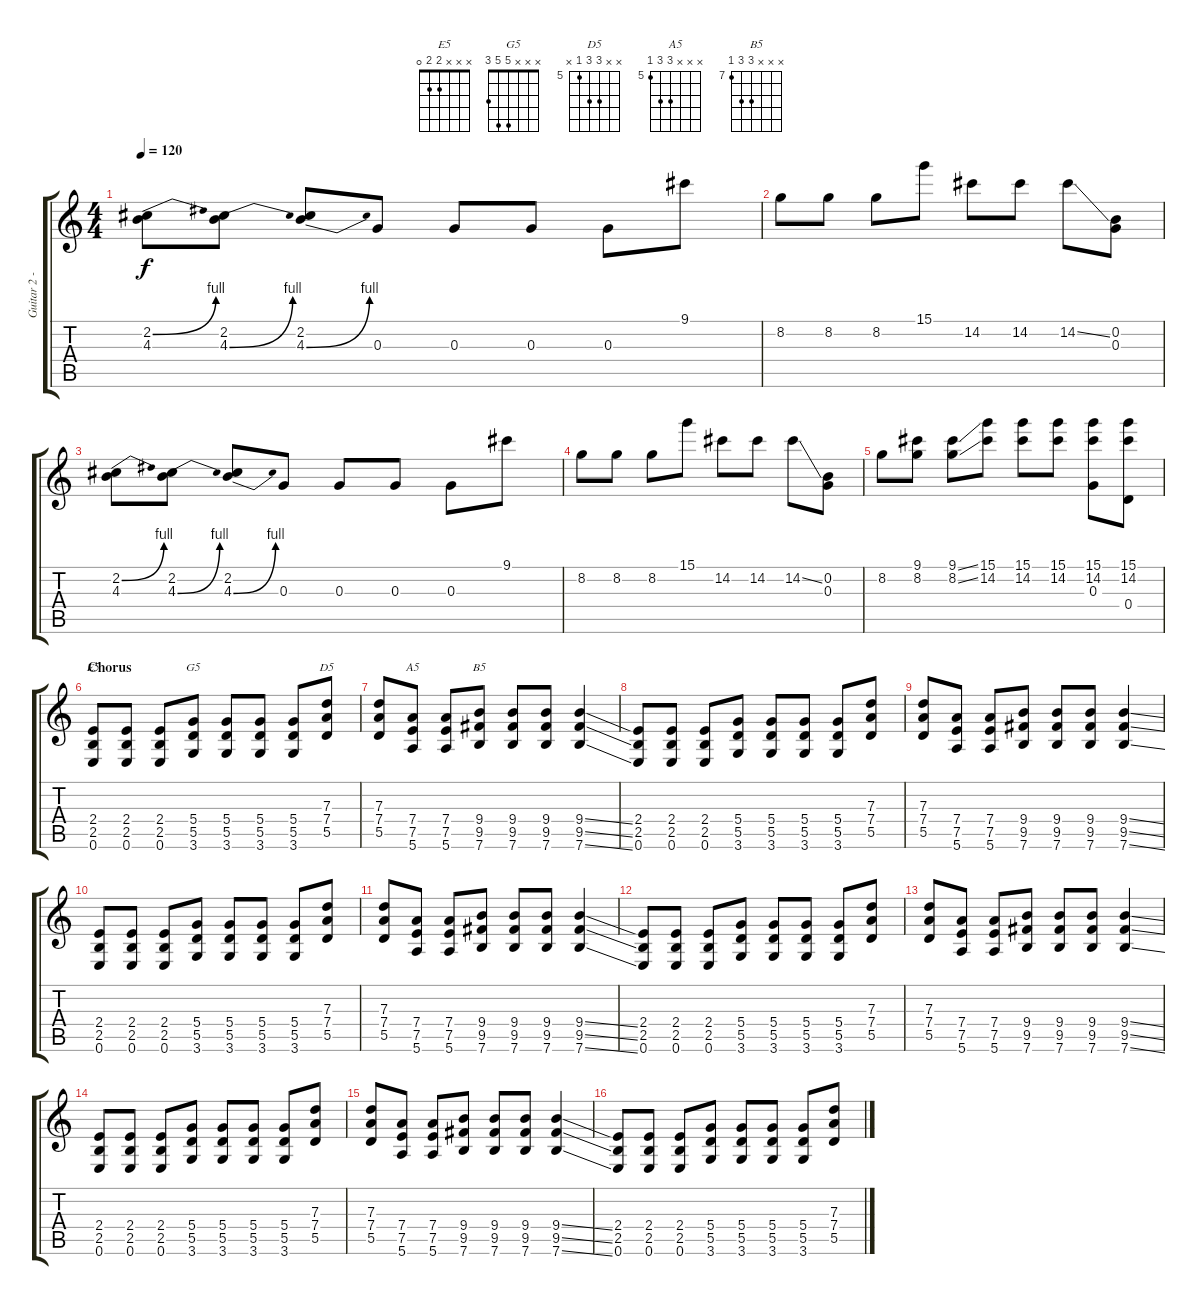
\track ("Guitar 2 - Electric" "Guitar 2 -") {instrument electricguitarclean}
\staff {score tabs}
\tuning (E4 B3 G3 D3 A2 E2) {hide}
\chord ("E5" x x x 2 2 0)
\chord ("G5" x x x 5 5 3)
\chord ("D5" x x 7 7 5 x) {firstfret 5}
\chord ("A5" x x x 7 7 5) {firstfret 5}
\chord ("B5" x x x 9 9 7) {firstfret 7}
\ts (4 4)
\tempo 120
\clef g2
\ks c
(2.2{be (bend 0 0 60 4)} 4.3).8{dy f} (2.2 4.3{be (bend 0 0 60 4)}).8 (2.2 4.3{be (bend 0 0 60 4)}).8 0.3.8 0.3.8 0.3.8 0.3.8 9.1.8 |
8.2.8 8.2.8 8.2.8 15.1.8 14.2.8 14.2.8 14.2{ss}.8 (0.2 0.3).8 |
(2.2{be (bend 0 0 60 4)} 4.3).8 (2.2 4.3{be (bend 0 0 60 4)}).8 (2.2 4.3{be (bend 0 0 60 4)}).8 0.3.8 0.3.8 0.3.8 0.3.8 9.1.8 |
8.2.8 8.2.8 8.2.8 15.1.8 14.2.8 14.2.8 14.2{ss}.8 (0.2 0.3).8 |
8.2.8 (9.1 8.2).8 (9.1{ss} 8.2{ss}).8 (15.1 14.2).8 (15.1 14.2).8 (15.1 14.2).8 (15.1 14.2 0.3).8 (15.1 14.2 0.4).8 |
\section ("" "Chorus")
(2.4 2.5 0.6).8{ch "E5"} (2.4 2.5 0.6).8 (2.4 2.5 0.6).8 (5.4 5.5 3.6).8{ch "G5"} (5.4 5.5 3.6).8 (5.4 5.5 3.6).8 (5.4 5.5 3.6).8 (7.3 7.4 5.5).8{ch "D5"} |
(7.3 7.4 5.5).8 (7.4 7.5 5.6).8{ch "A5"} (7.4 7.5 5.6).8 (9.4 9.5 7.6).8{ch "B5"} (9.4 9.5 7.6).8 (9.4 9.5 7.6).8 (9.4{ss} 9.5{ss} 7.6{ss}).4 |
(2.4 2.5 0.6).8 (2.4 2.5 0.6).8 (2.4 2.5 0.6).8 (5.4 5.5 3.6).8 (5.4 5.5 3.6).8 (5.4 5.5 3.6).8 (5.4 5.5 3.6).8 (7.3 7.4 5.5).8 |
(7.3 7.4 5.5).8 (7.4 7.5 5.6).8 (7.4 7.5 5.6).8 (9.4 9.5 7.6).8 (9.4 9.5 7.6).8 (9.4 9.5 7.6).8 (9.4{ss} 9.5{ss} 7.6{ss}).4 |
(2.4 2.5 0.6).8 (2.4 2.5 0.6).8 (2.4 2.5 0.6).8 (5.4 5.5 3.6).8 (5.4 5.5 3.6).8 (5.4 5.5 3.6).8 (5.4 5.5 3.6).8 (7.3 7.4 5.5).8 |
(7.3 7.4 5.5).8 (7.4 7.5 5.6).8 (7.4 7.5 5.6).8 (9.4 9.5 7.6).8 (9.4 9.5 7.6).8 (9.4 9.5 7.6).8 (9.4{ss} 9.5{ss} 7.6{ss}).4 |
(2.4 2.5 0.6).8 (2.4 2.5 0.6).8 (2.4 2.5 0.6).8 (5.4 5.5 3.6).8 (5.4 5.5 3.6).8 (5.4 5.5 3.6).8 (5.4 5.5 3.6).8 (7.3 7.4 5.5).8 |
(7.3 7.4 5.5).8 (7.4 7.5 5.6).8 (7.4 7.5 5.6).8 (9.4 9.5 7.6).8 (9.4 9.5 7.6).8 (9.4 9.5 7.6).8 (9.4{ss} 9.5{ss} 7.6{ss}).4 |
(2.4 2.5 0.6).8 (2.4 2.5 0.6).8 (2.4 2.5 0.6).8 (5.4 5.5 3.6).8 (5.4 5.5 3.6).8 (5.4 5.5 3.6).8 (5.4 5.5 3.6).8 (7.3 7.4 5.5).8 |
(7.3 7.4 5.5).8 (7.4 7.5 5.6).8 (7.4 7.5 5.6).8 (9.4 9.5 7.6).8 (9.4 9.5 7.6).8 (9.4 9.5 7.6).8 (9.4{ss} 9.5{ss} 7.6{ss}).4 |
(2.4 2.5 0.6).8 (2.4 2.5 0.6).8 (2.4 2.5 0.6).8 (5.4 5.5 3.6).8 (5.4 5.5 3.6).8 (5.4 5.5 3.6).8 (5.4 5.5 3.6).8 (7.3 7.4 5.5).8
